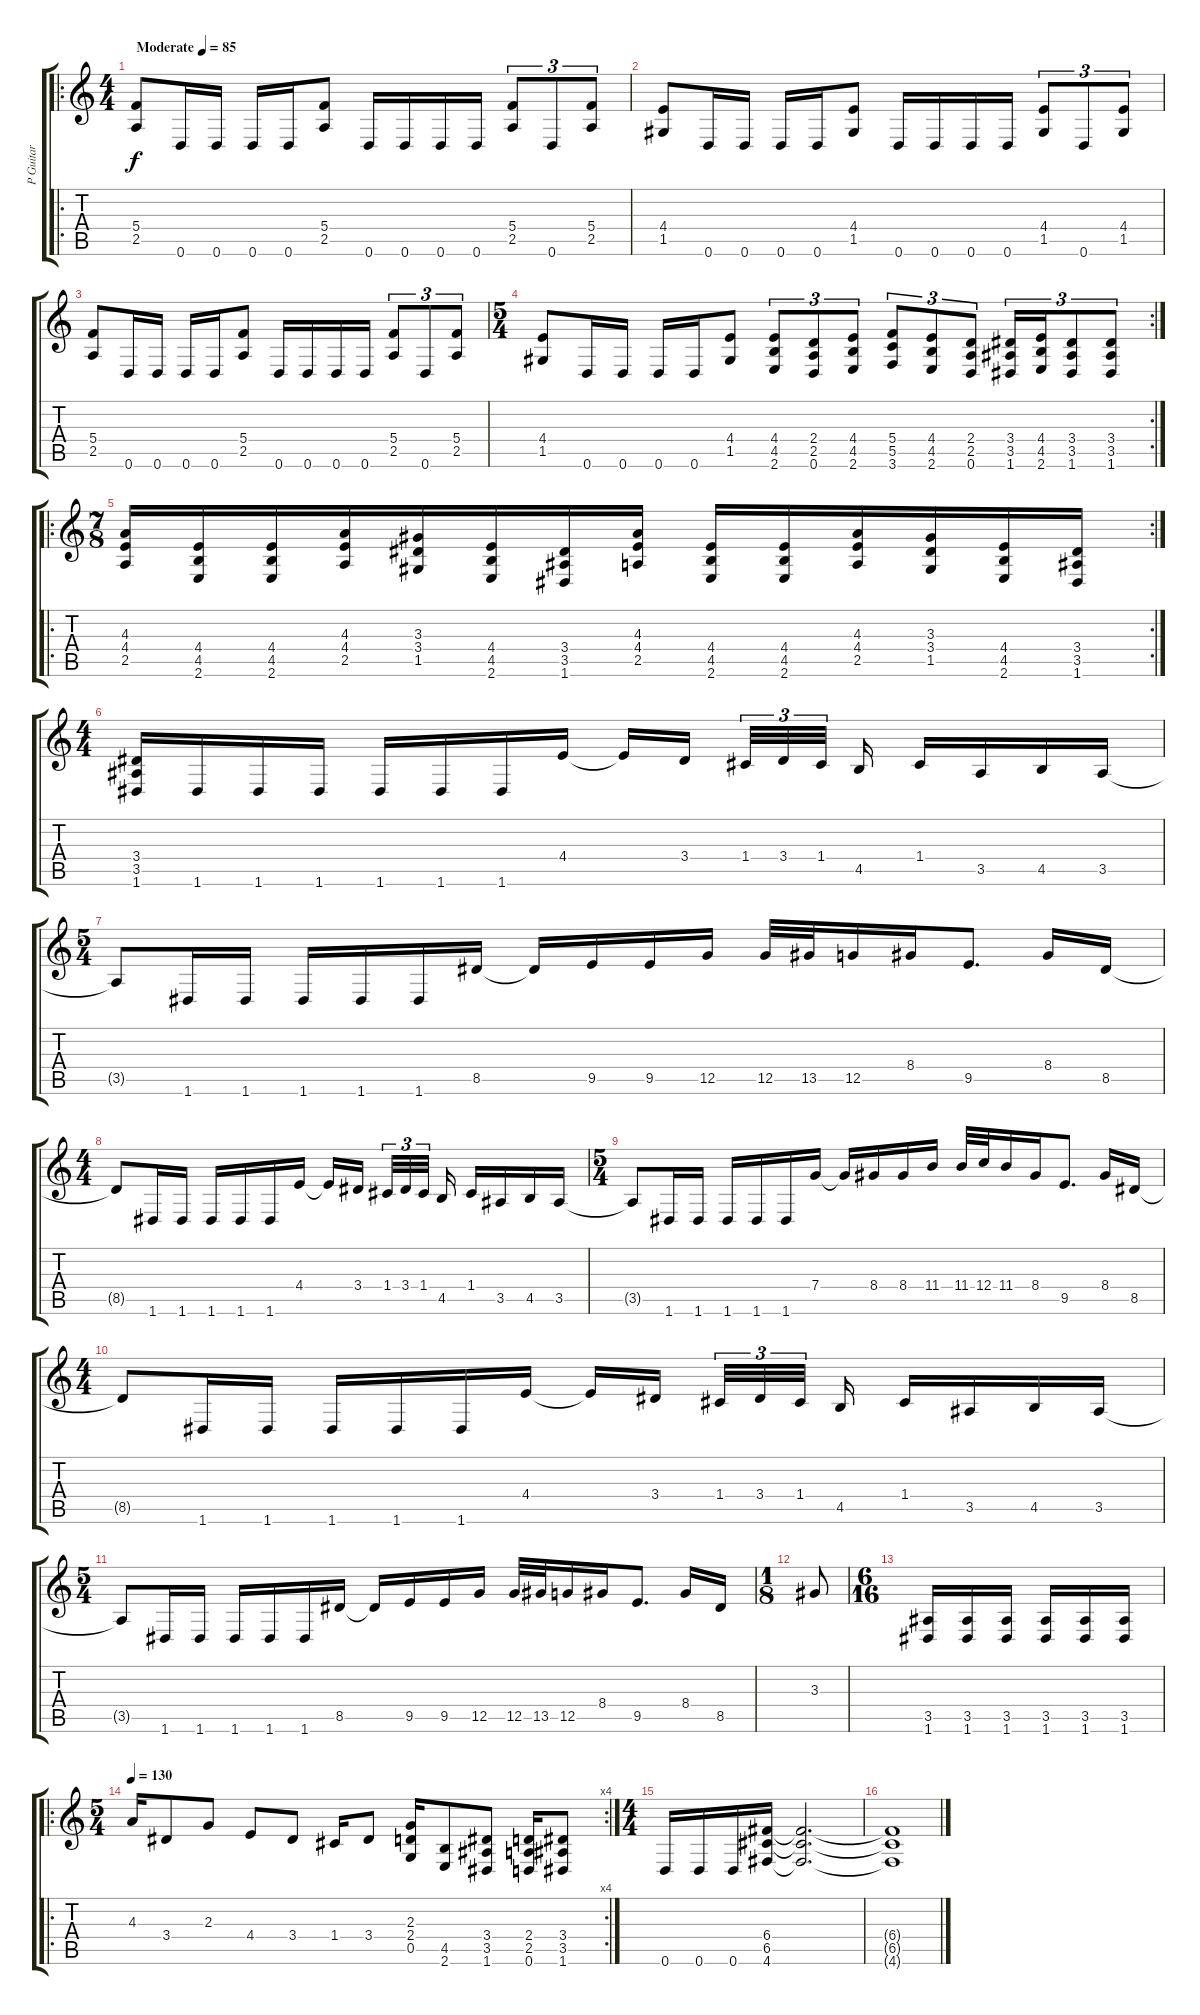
\track ("P Guitar" "P Guitar") {instrument overdrivenguitar}
\staff {score tabs}
\tuning (D4 A3 F3 C3 G2 D2) {hide}
\ro
\ts (4 4)
\tempo (85 "Moderate")
\clef g2
\ks c
(5.4 2.5).8{dy f instrument overdrivenguitar} 0.6.16 0.6.16 0.6.16 0.6.16 (5.4 2.5).8 0.6.16 0.6.16 0.6.16 0.6.16 (5.4 2.5).8{tu (3 2)} 0.6.8{tu (3 2)} (5.4 2.5).8{tu (3 2)} |
(4.4 1.5).8 0.6.16 0.6.16 0.6.16 0.6.16 (4.4 1.5).8 0.6.16 0.6.16 0.6.16 0.6.16 (4.4 1.5).8{tu (3 2)} 0.6.8{tu (3 2)} (4.4 1.5).8{tu (3 2)} |
(5.4 2.5).8 0.6.16 0.6.16 0.6.16 0.6.16 (5.4 2.5).8 0.6.16 0.6.16 0.6.16 0.6.16 (5.4 2.5).8{tu (3 2)} 0.6.8{tu (3 2)} (5.4 2.5).8{tu (3 2)} |
\rc 2
\ts (5 4)
(4.4 1.5).8 0.6.16 0.6.16 0.6.16 0.6.16 (4.4 1.5).8 (4.4 4.5 2.6).8{tu (3 2)} (2.4 2.5 0.6).8{tu (3 2)} (4.4 4.5 2.6).8{tu (3 2)} (5.4 5.5 3.6).8{tu (3 2)} (4.4 4.5 2.6).8{tu (3 2)} (2.4 2.5 0.6).8{tu (3 2)} (3.4 3.5 1.6).16{tu (3 2)} (4.4 4.5 2.6).16{tu (3 2)} (3.4 3.5 1.6).8{tu (3 2)} (3.4 3.5 1.6).8{tu (3 2)} |
\ro
\rc 2
\ts (7 8)
(4.3 4.4 2.5).16 (4.4 4.5 2.6).16 (4.4 4.5 2.6).16 (4.3 4.4 2.5).16 (3.3 3.4 1.5).16 (4.4 4.5 2.6).16 (3.4 3.5 1.6).16 (4.3 4.4 2.5).16 (4.4 4.5 2.6).16 (4.4 4.5 2.6).16 (4.3 4.4 2.5).16 (3.3 3.4 1.5).16 (4.4 4.5 2.6).16 (3.4 3.5 1.6).16 |
\ts (4 4)
(3.4 3.5 1.6).16 1.6.16 1.6.16 1.6.16 1.6.16 1.6.16 1.6.16 4.4.16 4.4{t}.16 3.4.16 1.4.32{tu (3 2)} 3.4.32{tu (3 2)} 1.4.32{tu (3 2)} 4.5.16 1.4.16 3.5.16 4.5.16 3.5.16 |
\ts (5 4)
3.5{t}.8 1.6.16 1.6.16 1.6.16 1.6.16 1.6.16 8.5.16 8.5{t}.16 9.5.16 9.5.16 12.5.16 12.5.32 13.5.32 12.5.16 8.4.16 9.5.8{d} 8.4.16 8.5.16 |
\ts (4 4)
8.5{t}.8 1.6.16 1.6.16 1.6.16 1.6.16 1.6.16 4.4.16 4.4{t}.16 3.4.16 1.4.32{tu (3 2)} 3.4.32{tu (3 2)} 1.4.32{tu (3 2)} 4.5.16 1.4.16 3.5.16 4.5.16 3.5.16 |
\ts (5 4)
3.5{t}.8 1.6.16 1.6.16 1.6.16 1.6.16 1.6.16 7.4.16 7.4{t}.16 8.4.16 8.4.16 11.4.16 11.4.32 12.4.32 11.4.16 8.4.16 9.5.8{d} 8.4.16 8.5.16 |
\ts (4 4)
8.5{t}.8 1.6.16 1.6.16 1.6.16 1.6.16 1.6.16 4.4.16 4.4{t}.16 3.4.16 1.4.32{tu (3 2)} 3.4.32{tu (3 2)} 1.4.32{tu (3 2)} 4.5.16 1.4.16 3.5.16 4.5.16 3.5.16 |
\ts (5 4)
3.5{t}.8 1.6.16 1.6.16 1.6.16 1.6.16 1.6.16 8.5.16 8.5{t}.16 9.5.16 9.5.16 12.5.16 12.5.32 13.5.32 12.5.16 8.4.16 9.5.8{d} 8.4.16 8.5.16 |
\ts (1 8)
3.3.8 |
\ts (6 16)
(3.5 1.6).16 (3.5 1.6).16 (3.5 1.6).16 (3.5 1.6).16 (3.5 1.6).16 (3.5 1.6).16 |
\ro
\rc 4
\ts (5 4)
\tempo 130
4.3.16 3.4.8 2.3.8 4.4.8 3.4.8 1.4.16 3.4.8 (2.3 2.4 0.5).16 (4.5 2.6).8 (3.4 3.5 1.6).8 (2.4 2.5 0.6).16 (3.4 3.5 1.6).8 |
\ts (4 4)
0.6.16 0.6.16 0.6.16 (6.4 6.5 4.6).16 (6.4{t} 6.5{t} 4.6{t}).2{d} |
(6.4{t} 6.5{t} 4.6{t}).1
